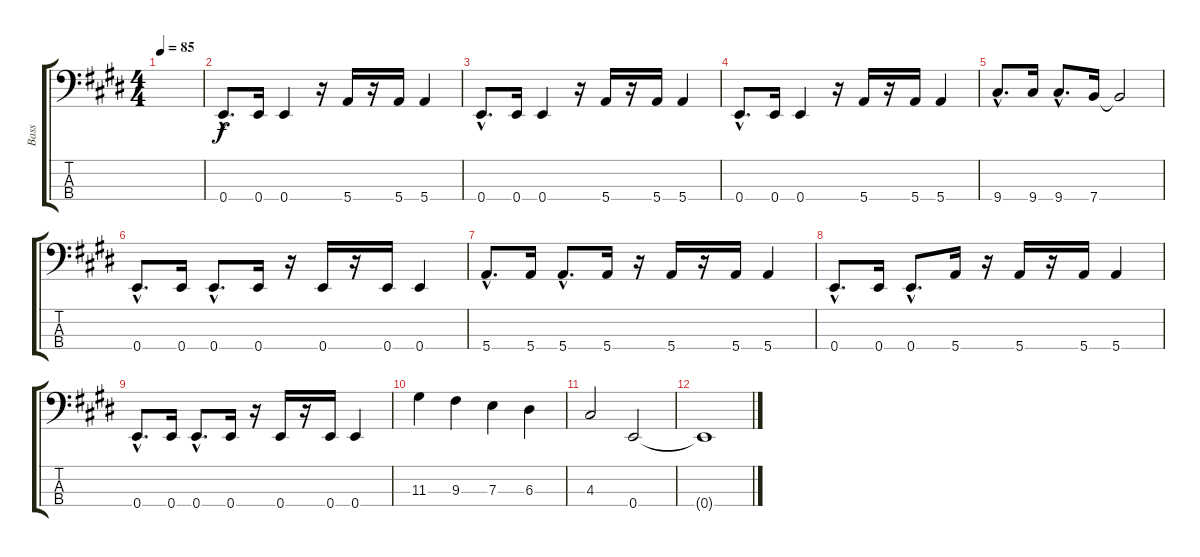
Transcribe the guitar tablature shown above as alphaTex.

\track ("Bass" "Bass") {instrument acousticbass}
\staff {score tabs}
\tuning (G2 D2 A1 E1) {hide}
\ts (4 4)
\tempo 85
\clef f4
\ks e
|
0.4{hac}.8{d} 0.4.16 0.4.4 r.16 5.4.16 r.16 5.4.16 5.4.4 |
0.4{hac}.8{d} 0.4.16 0.4.4 r.16 5.4.16 r.16 5.4.16 5.4.4 |
0.4{hac}.8{d} 0.4.16 0.4.4 r.16 5.4.16 r.16 5.4.16 5.4.4 |
9.4{hac}.8{d} 9.4.16 9.4{hac}.8{d} 7.4.16 7.4{t}.2 |
0.4{hac}.8{d} 0.4.16 0.4{hac}.8{d} 0.4.16 r.16 0.4.16 r.16 0.4.16 0.4.4 |
5.4{hac}.8{d} 5.4.16 5.4{hac}.8{d} 5.4.16 r.16 5.4.16 r.16 5.4.16 5.4.4 |
0.4{hac}.8{d} 0.4.16 0.4{hac}.8{d} 5.4.16 r.16 5.4.16 r.16 5.4.16 5.4.4 |
0.4{hac}.8{d} 0.4.16 0.4{hac}.8{d} 0.4.16 r.16 0.4.16 r.16 0.4.16 0.4.4 |
11.3.4 9.3.4 7.3.4 6.3.4 |
4.3.2 0.4.2 |
0.4{t}.1
